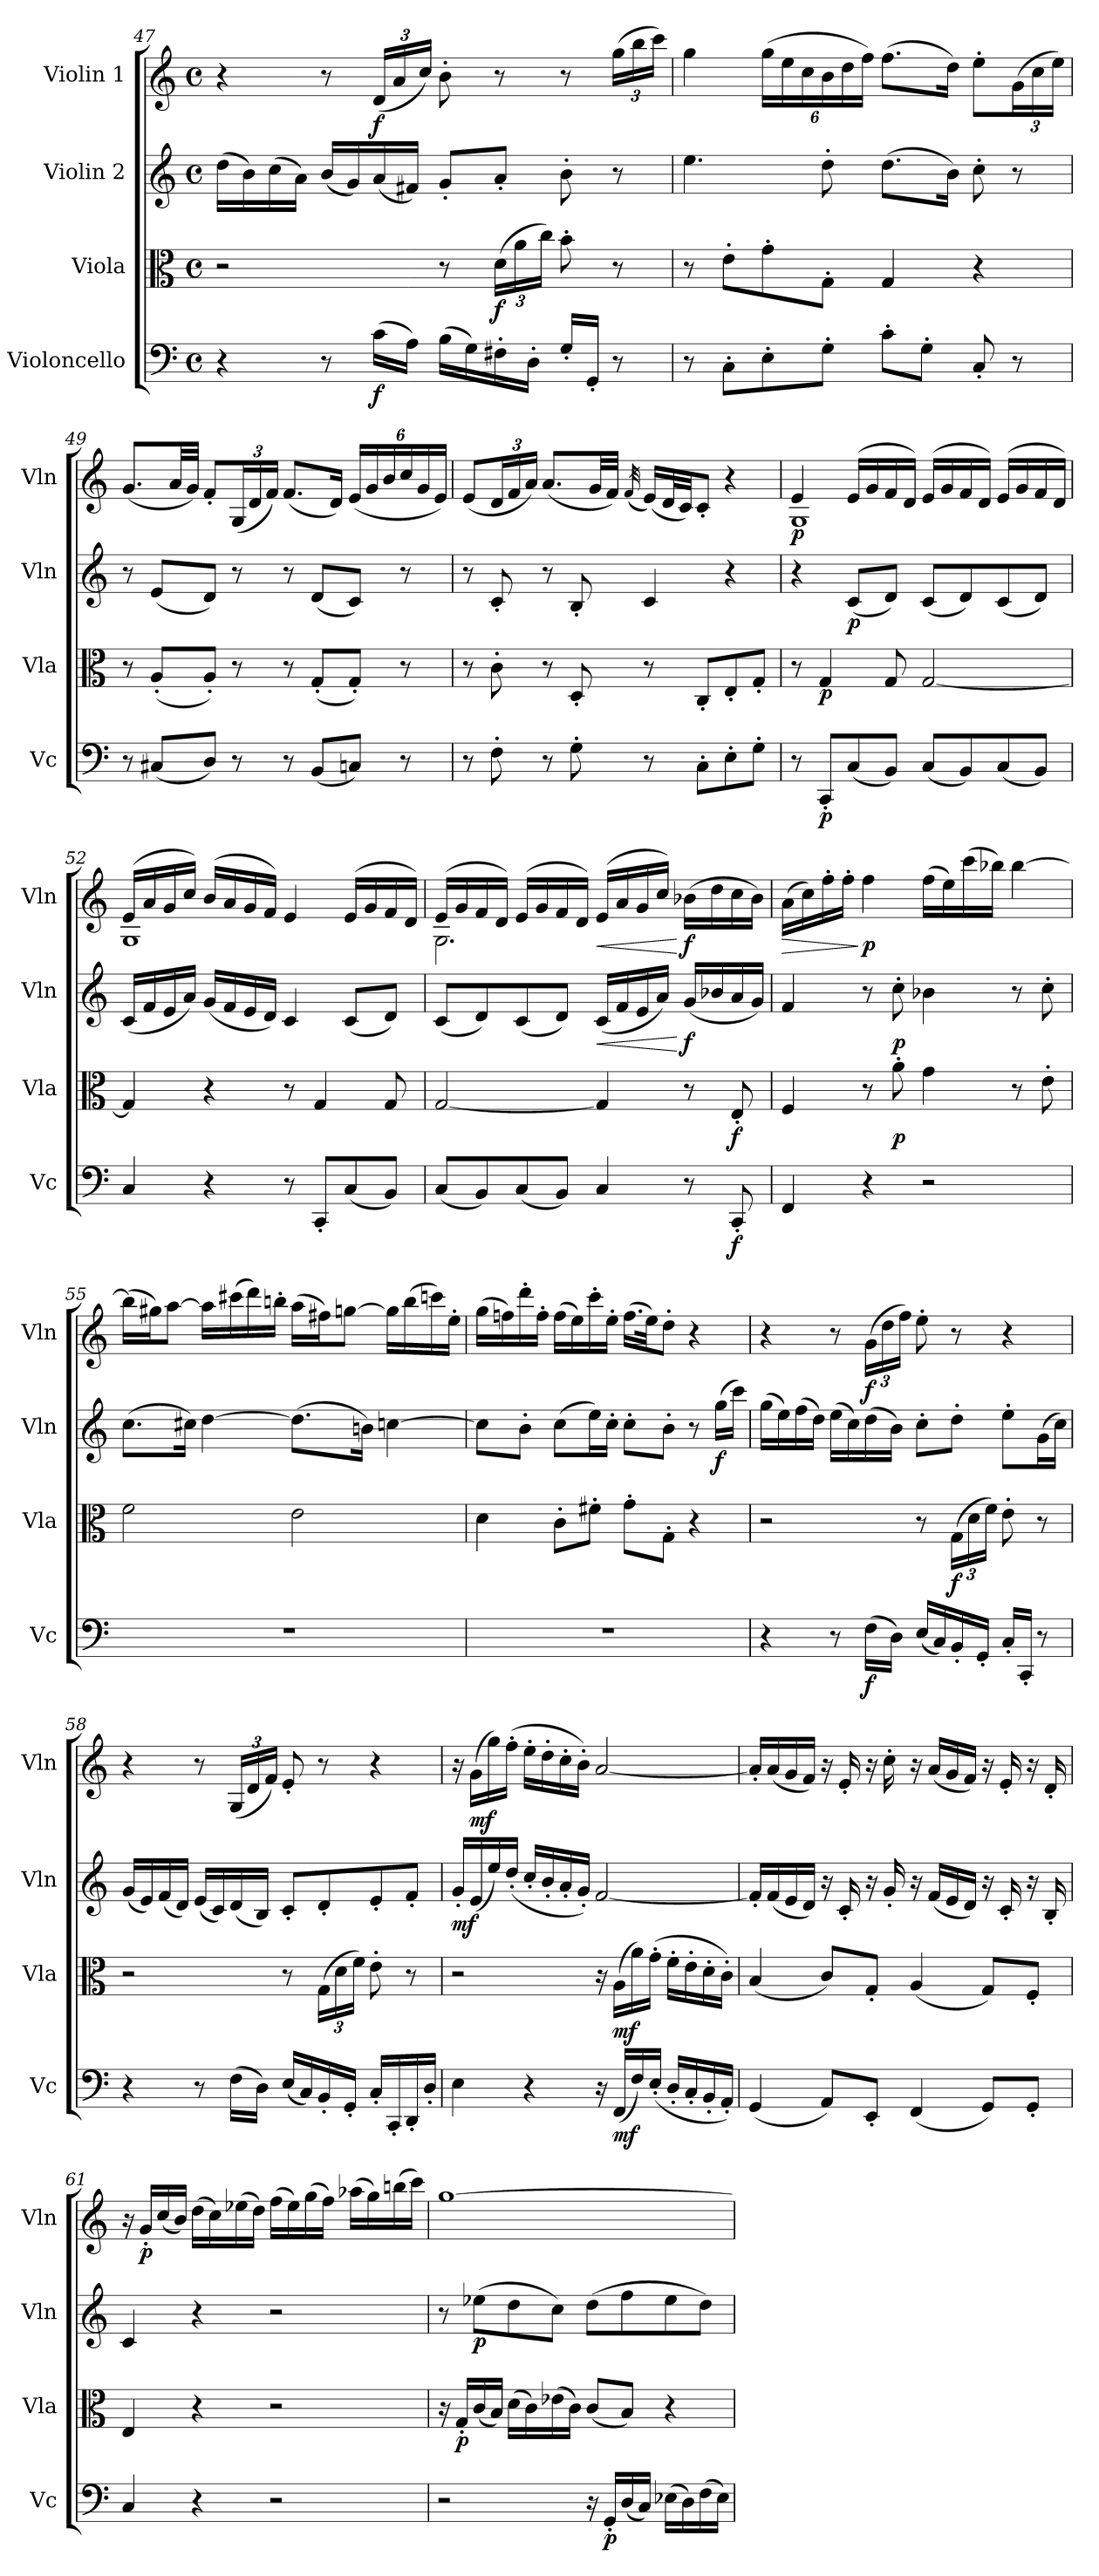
**kern	**dynam	**kern	**dynam	**kern	**dynam	**kern	**dynam
*part4	*part4	*part3	*part3	*part2	*part2	*part1	*part1
*staff4	*staff4	*staff3	*staff3	*staff2	*staff2	*staff1	*staff1
*I"Violoncello	*	*I"Viola	*	*I"Violin 2	*	*I"Violin 1	*
*I'Vc	*	*I'Vla	*	*I'Vln	*	*I'Vln	*
!!LO:PB:g=z
*clefF4	*	*clefC3	*	*clefG2	*	*clefG2	*
*k[]	*	*k[]	*	*k[]	*	*k[]	*
*M4/4	*	*M4/4	*	*M4/4	*	*M4/4	*
*met(c)	*	*met(c)	*	*met(c)	*	*met(c)	*
=47	=47	=47	=47	=47	=47	=47	=47
4r	.	2r	.	(16dd\LL	.	4r	.
.	.	.	.	16b\)	.	.	.
.	.	.	.	(16cc\	.	.	.
.	.	.	.	16a\JJ)	.	.	.
8r	.	.	.	(16b/LL	.	8r	.
.	.	.	.	16g/)	.	.	.
*	*	*	*	*	*	*Xbrackettup	*
!	!LO:DY:b	!	!	!	!	!	!LO:DY:b
(16c\LL	f	.	.	(16a/	.	(24d/LL	f
.	.	.	.	.	.	24a/	.
16A\JJ)	.	.	.	16f#X/JJ)	.	.	.
.	.	.	.	.	.	24cc/JJ)	.
(16B\LL	.	8r	.	8g'/L	.	8b'\	.
16G\)	.	.	.	.	.	.	.
*	*	*Xbrackettup	*	*	*	*	*
!	!	!	!LO:DY:b	!	!	!	!
16F#X'\	.	(24d\LL	f	8a'/J	.	8r	.
.	.	24a\	.	.	.	.	.
16D'\JJ	.	.	.	.	.	.	.
.	.	24cc\JJ)	.	.	.	.	.
16G'/LL	.	8b'\	.	8b'\	.	8r	.
16GG'/JJ	.	.	.	.	.	.	.
8r	.	8r	.	8r	.	(24gg\LL	.
.	.	.	.	.	.	24bb\	.
.	.	.	.	.	.	24ccc\JJ)	.
!!LO:LB:g=z
=48	=48	=48	=48	=48	=48	=48	=48
8r	.	8r	.	4.ee\	.	4gg\	.
8C'\L	.	8e'\L	.	.	.	.	.
8E'\	.	8g'\	.	.	.	(24gg\LL	.
.	.	.	.	.	.	24ee\	.
.	.	.	.	.	.	24cc\	.
8G'\J	.	8G'\J	.	8dd'\	.	24b\	.
.	.	.	.	.	.	24dd\	.
.	.	.	.	.	.	24ff\JJ)	.
8c'\L	.	4G/	.	(8.dd\L	.	(8.ff\L	.
8G'\J	.	.	.	.	.	.	.
.	.	.	.	16b\Jk)	.	16dd\Jk)	.
8C'/	.	4r	.	8cc'\	.	8ee'\L	.
8r	.	.	.	8r	.	(24g\L	.
.	.	.	.	.	.	24cc\	.
.	.	.	.	.	.	24ee\JJ)	.
=49	=49	=49	=49	=49	=49	=49	=49
8r	.	8r	.	8r	.	(8.g/L	.
(8C#X/L	.	(8A'/L	.	(8e/L	.	.	.
.	.	.	.	.	.	32a/LL	.
.	.	.	.	.	.	32g/JJJ)	.
8D/J)	.	8A'/J)	.	8d/J)	.	8f'/L	.
8r	.	8r	.	8r	.	(24G/L	.
.	.	.	.	.	.	24d/	.
.	.	.	.	.	.	24f/JJ)	.
8r	.	8r	.	8r	.	(8.f/L	.
(8BB/L	.	(8G'/L	.	(8d/L	.	.	.
.	.	.	.	.	.	16d/Jk)	.
8Cn/J)	.	8G'/J)	.	8c/J)	.	(24e/LL	.
.	.	.	.	.	.	24g/	.
.	.	.	.	.	.	24b/	.
8r	.	8r	.	8r	.	24cc/	.
.	.	.	.	.	.	24g/	.
.	.	.	.	.	.	24e/JJ)	.
=50	=50	=50	=50	=50	=50	=50	=50
8r	.	8r	.	8r	.	(8e/L	.
8F'\	.	8c'\	.	8c'/	.	24d/L	.
.	.	.	.	.	.	24f/	.
.	.	.	.	.	.	24a/JJ)	.
8r	.	8r	.	8r	.	(8.a/L	.
8G'\	.	8D'/	.	8B'/	.	.	.
.	.	.	.	.	.	32g/LL	.
.	.	.	.	.	.	32f/JJJ)	.
.	.	.	.	.	.	(32qf/	.
8r	.	8r	.	4c/	.	(16e/LL)	.
.	.	.	.	.	.	32d/L	.
.	.	.	.	.	.	32c/JJ)	.
8C'\L	.	8C'/L	.	.	.	8c'/J	.
8E'\	.	8E'/	.	4r	.	4r	.
8G'\J	.	8G'/J	.	.	.	.	.
!!LO:LB:g=z
=51	=51	=51	=51	=51	=51	=51	=51
*	*	*	*	*	*	*^	*
!	!	!	!	!	!	!	!	!LO:DY:b
8r	.	8r	.	4r	.	4e/	1G	p
!	!LO:DY:b	!	!LO:DY:b	!	!	!	!	!
8CC'/L	p	4G/	p	.	.	.	.	.
!	!	!	!	!	!LO:DY:b	!	!	!
(8C/	.	.	.	(8c/L	p	(<16e/LL	.	.
.	.	.	.	.	.	16g/	.	.
8BB/J)	.	8G/	.	8d/J)	.	16f/	.	.
.	.	.	.	.	.	16d/JJ)	.	.
(8C/L	.	[2G/	.	(8c/L	.	(<16e/LL	.	.
.	.	.	.	.	.	16g/	.	.
8BB/)	.	.	.	8d/)	.	16f/	.	.
.	.	.	.	.	.	16d/JJ)	.	.
(8C/	.	.	.	(8c/	.	(<16e/LL	.	.
.	.	.	.	.	.	16g/	.	.
8BB/J)	.	.	.	8d/J)	.	16f/	.	.
.	.	.	.	.	.	16d/JJ)	.	.
=52	=52	=52	=52	=52	=52	=52	=52	=52
4C/	.	4G/]	.	(16c/LL	.	(16e/LL	1G	.
.	.	.	.	16f/	.	16a/	.	.
.	.	.	.	16e/	.	16g/	.	.
.	.	.	.	16a/JJ)	.	16cc/JJ)	.	.
4r	.	4r	.	(16g/LL	.	(16b/LL	.	.
.	.	.	.	16f/	.	16a/	.	.
.	.	.	.	16e/	.	16g/	.	.
.	.	.	.	16d/JJ)	.	16f/JJ)	.	.
8r	.	8r	.	4c/	.	4e/	.	.
8CC'/L	.	4G/	.	.	.	.	.	.
(8C/	.	.	.	(8c/L	.	(16e/LL	.	.
.	.	.	.	.	.	16g/	.	.
8BB/J)	.	8G/	.	8d/J)	.	16f/	.	.
.	.	.	.	.	.	16d/JJ)	.	.
=53	=53	=53	=53	=53	=53	=53	=53	=53
(8C/L	.	[2G/	.	(8c/L	.	(16e/LL	2.G\	.
.	.	.	.	.	.	16g/	.	.
8BB/)	.	.	.	8d/)	.	16f/	.	.
.	.	.	.	.	.	16d/JJ)	.	.
(8C/	.	.	.	(8c/	.	(16e/LL	.	.
.	.	.	.	.	.	16g/	.	.
8BB/J)	.	.	.	8d/J)	.	16f/	.	.
.	.	.	.	.	.	16d/JJ)	.	.
!	!	!	!	!	!LO:HP:b	!	!	!LO:HP:b
4C/	.	4G/]	.	(16c/LL	<	(16e/LL	.	<
.	.	.	.	16f/	.	16a/	.	.
.	.	.	.	16e/	.	16g/	.	.
.	.	.	.	16a/JJ)	.	16cc/JJ)	.	.
!	!	!	!	!	!LO:DY:n=1:b	!	!	!LO:DY:n=1:b
8r	.	8r	.	(16g/LL	[ f	(16b-X\LL	4ryy	[ f
.	.	.	.	16b-X/	.	16dd\	.	.
!	!LO:DY:b	!	!LO:DY:b	!	!	!	!	!
8CC'/	f	8E'/	f	16a/	.	16cc\	.	.
.	.	.	.	16g/JJ)	.	16b-\JJ)	.	.
*	*	*	*	*	*	*v	*v	*
!!LO:LB:g=z
=54	=54	=54	=54	=54	=54	=54	=54
!	!	!	!	!	!	!	!LO:HP:b
4FF/	.	4F/	.	4f/	.	(16a\LL	>
.	.	.	.	.	.	16cc\)	.
.	.	.	.	.	.	16ff'\	.
.	.	.	.	.	.	16ff'\JJ	.
!	!	!	!	!	!	!	!LO:DY:n=1:b
4r	.	8r	.	8r	.	4ff\	] p
!	!	!	!LO:DY:b	!	!LO:DY:b	!	!
.	.	8a'\	p	8cc'\	p	.	.
2r	.	4g\	.	4b-X\	.	(16ff\LL	.
.	.	.	.	.	.	16ee\)	.
.	.	.	.	.	.	(16ccc\	.
.	.	.	.	.	.	16bb-X\JJ)	.
.	.	8r	.	8r	.	[4bb-\	.
.	.	8e'\	.	8cc'\	.	.	.
=55	=55	=55	=55	=55	=55	=55	=55
1r	.	2f\	.	(8.cc\L	.	(16bb-\LL]	.
.	.	.	.	.	.	16gg#X\J)	.
.	.	.	.	.	.	[8aa\J	.
.	.	.	.	16cc#X\Jk)	.	.	.
.	.	.	.	[4dd\	.	16aa\LL]	.
.	.	.	.	.	.	(16ccc#X\	.
.	.	.	.	.	.	16ddd\)	.
.	.	.	.	.	.	16bbn'\JJ	.
.	.	2e\	.	(8.dd\L]	.	(16aa\LL	.
.	.	.	.	.	.	16ff#X\J)	.
.	.	.	.	.	.	[8ggn\J	.
.	.	.	.	16bn\Jk)	.	.	.
.	.	.	.	[4ccn\	.	16gg\LL]	.
.	.	.	.	.	.	(16bb\	.
.	.	.	.	.	.	16cccn\)	.
.	.	.	.	.	.	16ee'\JJ	.
=56	=56	=56	=56	=56	=56	=56	=56
1r	.	4d\	.	8cc\L]	.	(16gg\LL	.
.	.	.	.	.	.	16ffn\)	.
.	.	.	.	8b'\J	.	16ddd'\	.
.	.	.	.	.	.	16ff'\JJ	.
.	.	8c'\L	.	(8cc\L	.	(16ff\LL	.
.	.	.	.	.	.	16ee\)	.
.	.	8f#X'\J	.	16ee\L)	.	16ccc'\	.
.	.	.	.	16cc'\JJ	.	16ee'\JJ	.
.	.	8g'\L	.	8cc'\L	.	(16.ff\LL	.
.	.	.	.	.	.	32ee\JK)	.
.	.	8G'\J	.	8b'\J	.	8dd'\J	.
.	.	4r	.	8r	.	4r	.
!	!	!	!	!	!LO:DY:b	!	!
.	.	.	.	(16gg\LL	f	.	.
.	.	.	.	16ccc\JJ)	.	.	.
!!LO:LB:g=z
=57	=57	=57	=57	=57	=57	=57	=57
4r	.	2r	.	(16gg\LL	.	4r	.
.	.	.	.	16ee\)	.	.	.
.	.	.	.	(16ff\	.	.	.
.	.	.	.	16dd\JJ)	.	.	.
8r	.	.	.	(16ee\LL	.	8r	.
.	.	.	.	16cc\)	.	.	.
!	!LO:DY:b	!	!	!	!	!	!LO:DY:b
(16F\LL	f	.	.	(16dd\	.	(24g\LL	f
.	.	.	.	.	.	24dd\	.
16D\JJ)	.	.	.	16b\JJ)	.	.	.
.	.	.	.	.	.	24ff\JJ)	.
(16E/LL	.	8r	.	8cc'\L	.	8ee'\	.
16C/)	.	.	.	.	.	.	.
!	!	!	!LO:DY:b	!	!	!	!
16BB'/	.	(24G\LL	f	8dd'\J	.	8r	.
.	.	24d\	.	.	.	.	.
16GG'/JJ	.	.	.	.	.	.	.
.	.	24f\JJ)	.	.	.	.	.
16C'/LL	.	8e'\	.	8ee'\L	.	4r	.
16CC'/JJ	.	.	.	.	.	.	.
8r	.	8r	.	(16g\L	.	.	.
.	.	.	.	16cc\JJ)	.	.	.
!!LO:LB:g=z
=58	=58	=58	=58	=58	=58	=58	=58
4r	.	2r	.	(16g/LL	.	4r	.
.	.	.	.	16e/)	.	.	.
.	.	.	.	(16f/	.	.	.
.	.	.	.	16d/JJ)	.	.	.
8r	.	.	.	(16e/LL	.	8r	.
.	.	.	.	16c/)	.	.	.
(16F\LL	.	.	.	(16d/	.	(24G/LL	.
.	.	.	.	.	.	24d/	.
16D\JJ)	.	.	.	16B/JJ)	.	.	.
.	.	.	.	.	.	24f/JJ)	.
(16E/LL	.	8r	.	8c'/L	.	8e'/	.
16C/)	.	.	.	.	.	.	.
16BB'/	.	(24G\LL	.	8d'/	.	8r	.
.	.	24d\	.	.	.	.	.
16GG'/JJ	.	.	.	.	.	.	.
.	.	24f\JJ)	.	.	.	.	.
16C'/LL	.	8e'\	.	8e'/	.	4r	.
16CC'/	.	.	.	.	.	.	.
16DD'/	.	8r	.	8f'/J	.	.	.
16D'/JJ	.	.	.	.	.	.	.
=59	=59	=59	=59	=59	=59	=59	=59
!	!	!	!	!	!LO:DY:b	!	!
4E\	.	2r	.	16g'/LL	mf	16r	.
!	!	!	!	!	!	!	!LO:DY:b
.	.	.	.	(16e/	.	(16g\LL	mf
.	.	.	.	16ee/)	.	16gg\)	.
.	.	.	.	(16dd'/JJ	.	(16ff'\JJ	.
4r	.	.	.	16cc'/LL	.	16ee'\LL	.
.	.	.	.	16b'/	.	16dd'\	.
.	.	.	.	16a'/	.	16cc'\	.
.	.	.	.	16g'/JJ)	.	16b'\JJ)	.
16r	.	16r	.	[2f/	.	[2a/	.
!	!LO:DY:b	!	!LO:DY:b	!	!	!	!
(16FF/LL	mf	(16A\LL	mf	.	.	.	.
16F/)	.	16a\)	.	.	.	.	.
(16E'/JJ	.	(16g'\JJ	.	.	.	.	.
16D'/LL	.	16f'\LL	.	.	.	.	.
16C'/	.	16e'\	.	.	.	.	.
16BB'/	.	16d'\	.	.	.	.	.
16AA'/JJ)	.	16c'\JJ)	.	.	.	.	.
!!LO:PB:g=z
=60	=60	=60	=60	=60	=60	=60	=60
(4GG/	.	(4B/	.	16f'/LL]	.	16a'/LL]	.
.	.	.	.	(16f/	.	(16a/	.
.	.	.	.	16e/	.	16g/	.
.	.	.	.	16d/JJ)	.	16f/JJ)	.
8AA/L)	.	8c/L)	.	16r	.	16r	.
.	.	.	.	16c'/	.	16e'/	.
8EE'/J	.	8G'/J	.	16r	.	16r	.
.	.	.	.	16g'/	.	16cc'\	.
(4FF/	.	(4A/	.	16r	.	16r	.
.	.	.	.	(16f/LL	.	(16a/LL	.
.	.	.	.	16e/	.	16g/	.
.	.	.	.	16d/JJ)	.	16f/JJ)	.
8GG/L)	.	8G/L)	.	16r	.	16r	.
.	.	.	.	16c'/	.	16e'/	.
8GG'/J	.	8F'/J	.	16r	.	16r	.
.	.	.	.	16B'/	.	16d'/	.
!!LO:LB:g=z
=61	=61	=61	=61	=61	=61	=61	=61
4C/	.	4E/	.	4c/	.	16r	.
!	!	!	!	!	!	!	!LO:DY:b
.	.	.	.	.	.	16g'/LL	p
.	.	.	.	.	.	(16cc/	.
.	.	.	.	.	.	16b/JJ)	.
4r	.	4r	.	4r	.	(16dd\LL	.
.	.	.	.	.	.	16cc\)	.
.	.	.	.	.	.	(16ee-X\	.
.	.	.	.	.	.	16dd\JJ)	.
2r	.	2r	.	2r	.	(16ff\LL	.
.	.	.	.	.	.	16ee-\)	.
.	.	.	.	.	.	(16gg\	.
.	.	.	.	.	.	16ff\JJ)	.
.	.	.	.	.	.	(16aa-X\LL	.
.	.	.	.	.	.	16gg\)	.
.	.	.	.	.	.	(16bbn\	.
.	.	.	.	.	.	16ccc\JJ)	.
=62	=62	=62	=62	=62	=62	=62	=62
2r	.	16r	.	8r	.	[1gg	.
!	!	!	!LO:DY:b	!	!	!	!
.	.	16G'/LL	p	.	.	.	.
!	!	!	!	!	!LO:DY:b	!	!
.	.	(16c/	.	(8ee-X\L	p	.	.
.	.	16B/JJ)	.	.	.	.	.
.	.	(16d\LL	.	8dd\	.	.	.
.	.	16c\)	.	.	.	.	.
.	.	(16e-X\	.	8cc\J)	.	.	.
.	.	16c\JJ)	.	.	.	.	.
16r	.	(8c/L	.	(8dd\L	.	.	.
!	!LO:DY:b	!	!	!	!	!	!
16GG'/LL	p	.	.	.	.	.	.
(16D/	.	8B/J)	.	8ff\	.	.	.
16C/JJ)	.	.	.	.	.	.	.
(16E-X\LL	.	4r	.	8ee-\	.	.	.
16D\)	.	.	.	.	.	.	.
(16F\	.	.	.	8dd\J)	.	.	.
16E-\JJ)	.	.	.	.	.	.	.
=	=	=	=	=	=	=	=
*-	*-	*-	*-	*-	*-	*-	*-
